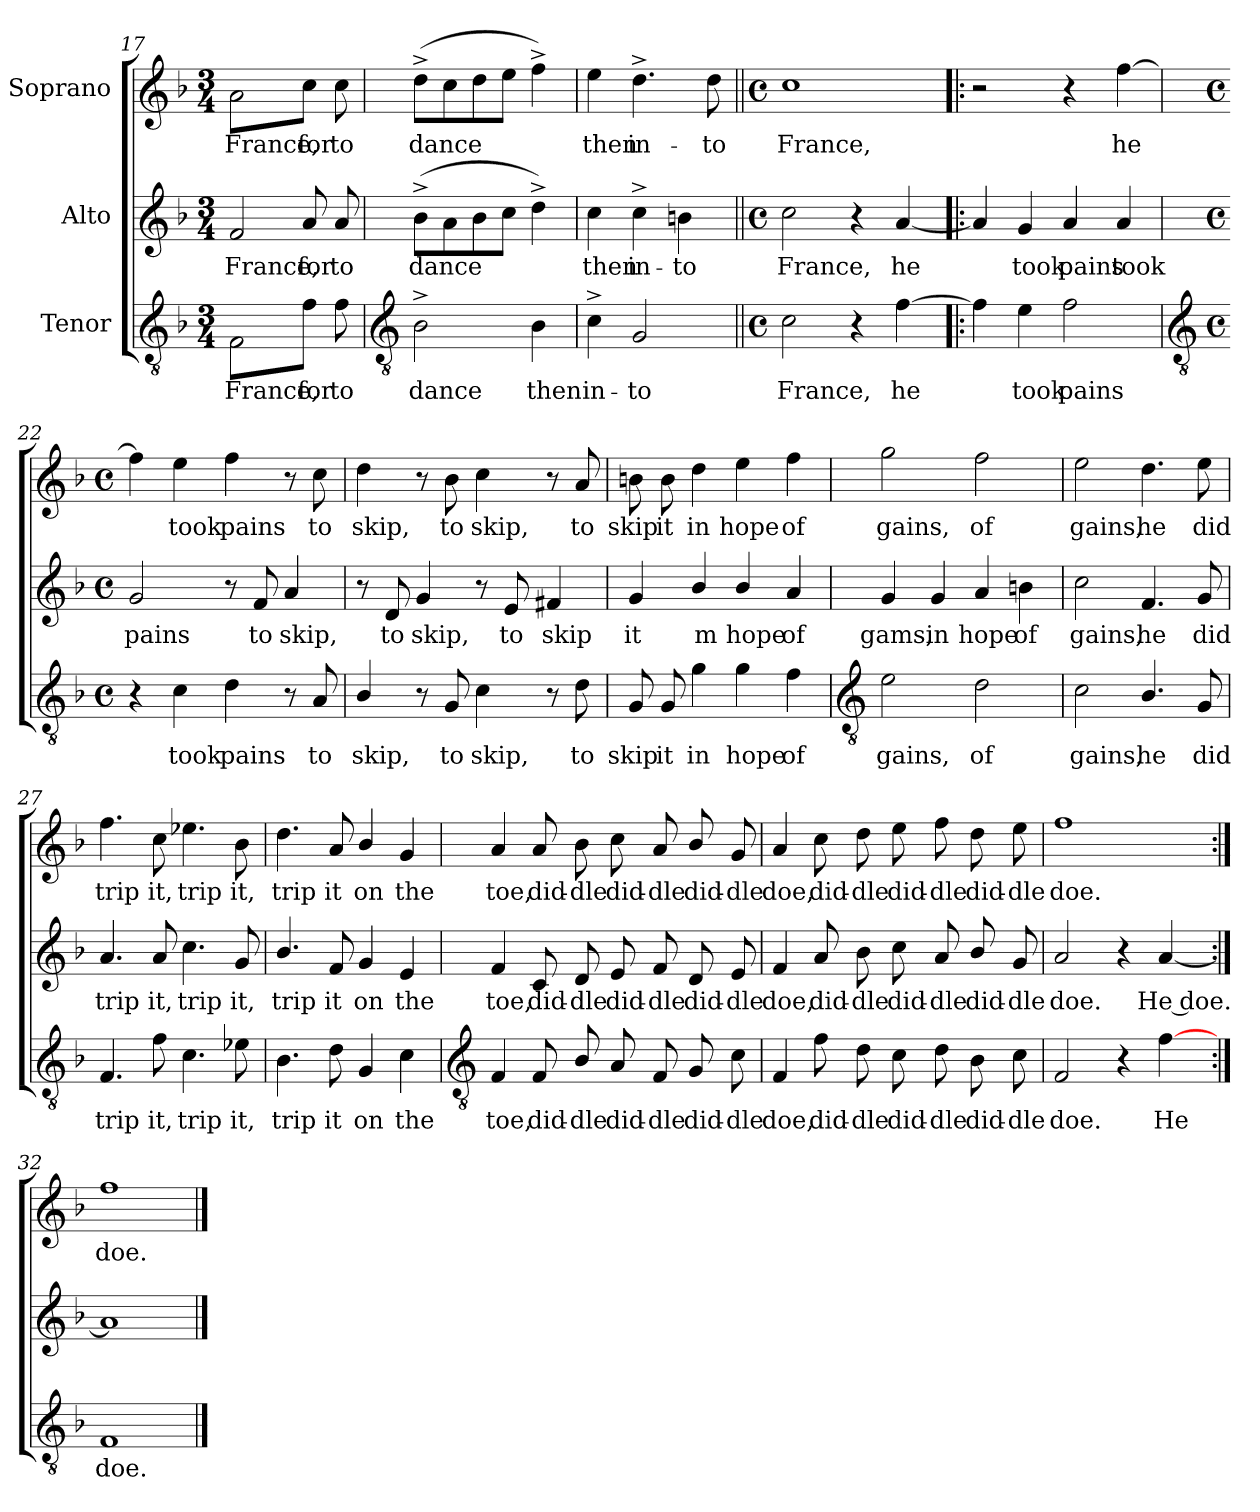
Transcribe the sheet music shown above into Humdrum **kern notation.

**kern	**text	**kern	**text	**kern	**text
*part3	*part3	*part2	*part2	*part1	*part1
*staff3	*staff3	*staff2	*staff2	*staff1	*staff1
*I"Tenor	*	*I"Alto	*	*I"Soprano	*
*clefGv2	*	*clefG2	*	*clefG2	*
*k[b-]	*	*k[b-]	*	*k[b-]	*
*F:	*	*F:	*	*F:	*
*M3/4	*	*M3/4	*	*M3/4	*
=17	=17	=17	=17	=17	=17
!	!LO:LY:b	!	!LO:LY:b	!	!LO:LY:b
2F	France,	2f	France,	2a	France,
!	!LO:LY:b	!	!LO:LY:b	!	!LO:LY:b
8fJ	for	8a	for	8ccJ	for
!	!LO:LY:b	!	!LO:LY:b	!	!LO:LY:b
8f	to	8a	to	8cc	to
!!LO:LB:g=z
=18	=18	=18	=18	=18	=18
*clefGv2	*	*	*	*	*
!	!LO:LY:b	!	!LO:LY:b	!	!LO:LY:b
2B-^	dance	(>8b-^L	dance	(>8dd^L	dance
.	.	8a	.	8cc	.
.	.	8b-	.	8dd	.
.	.	8ccJ	.	8eeJ	.
!	!LO:LY:b	!	!	!	!
4B-	then	4dd^)	.	4ff^)	.
=19	=19	=19	=19	=19	=19
!	!LO:LY:b	!	!LO:LY:b	!	!LO:LY:b
4c^	in-	4cc	then	4ee	then
!	!LO:LY:b	!	!LO:LY:b	!	!LO:LY:b
2G	-to	4cc^	in-	4.dd^	in-
!	!	!	!LO:LY:b	!	!
.	.	4bn	-to	.	.
!	!	!	!	!	!LO:LY:b
.	.	.	.	8dd	-to
=20||	=20||	=20||	=20||	=20||	=20||
*M4/4	*	*M4/4	*	*M4/4	*
*met(c)	*	*met(c)	*	*met(c)	*
!	!LO:LY:b	!	!LO:LY:b	!	!LO:LY:b
2c	France,	2cc	France,	1cc	France,
4r	.	4r	.	.	.
!	!LO:LY:b	!	!LO:LY:b	!	!
[4f	he	[4a	he	.	.
=21!|:	=21!|:	=21!|:	=21!|:	=21!|:	=21!|:
4f]	.	4a]	.	2r	.
!	!LO:LY:b	!	!LO:LY:b	!	!
4e	took	4g	took	.	.
!	!LO:LY:b	!	!LO:LY:b	!	!
2f	pains	4a	pains	4r	.
!	!	!	!LO:LY:b	!	!LO:LY:b
.	.	4a	took	[4ff	he
!!LO:LB:g=z
=22	=22	=22	=22	=22	=22
*clefGv2	*	*	*	*	*
*M4/4	*	*M4/4	*	*M4/4	*
*met(c)	*	*met(c)	*	*met(c)	*
!	!	!	!LO:LY:b	!	!
4r	.	2g	pains	4ff]	.
!	!LO:LY:b	!	!	!	!LO:LY:b
4c	took	.	.	4ee	took
!	!LO:LY:b	!	!	!	!LO:LY:b
4d	pains	8r	.	4ff	pains
!	!	!	!LO:LY:b	!	!
.	.	8f	to	.	.
!	!	!	!LO:LY:b	!	!
8r	.	4a	skip,	8r	.
!	!LO:LY:b	!	!	!	!LO:LY:b
8A	to	.	.	8cc	to
=23	=23	=23	=23	=23	=23
!	!LO:LY:b	!	!	!	!LO:LY:b
4B-/	skip,	8r	.	4dd	skip,
!	!	!	!LO:LY:b	!	!
.	.	8d	to	.	.
!	!	!	!LO:LY:b	!	!
8r	.	4g	skip,	8r	.
!	!LO:LY:b	!	!	!	!LO:LY:b
8G	to	.	.	8b-	to
!	!LO:LY:b	!	!	!	!LO:LY:b
4c	skip,	8r	.	4cc	skip,
!	!	!	!LO:LY:b	!	!
.	.	8e	to	.	.
!	!	!	!LO:LY:b	!	!
8r	.	4f#X	skip	8r	.
!	!LO:LY:b	!	!	!	!LO:LY:b
8d	to	.	.	8a	to
=24	=24	=24	=24	=24	=24
!	!LO:LY:b	!	!LO:LY:b	!	!LO:LY:b
8G	skip	4g	it	8bn	skip
!	!LO:LY:b	!	!	!	!LO:LY:b
8G	it	.	.	8b	it
!	!LO:LY:b	!	!LO:LY:b	!	!LO:LY:b
4g	in	4b-/	m	4dd	in
!	!LO:LY:b	!	!LO:LY:b	!	!LO:LY:b
4g	hope	4b-/	hope	4ee	hope
!	!LO:LY:b	!	!LO:LY:b	!	!LO:LY:b
4f	of	4a	of	4ff	of
!!LO:LB:g=z
=25	=25	=25	=25	=25	=25
*clefGv2	*	*	*	*	*
!	!LO:LY:b	!	!LO:LY:b	!	!LO:LY:b
2e	gains,	4g	gams,	2gg	gains,
!	!	!	!LO:LY:b	!	!
.	.	4g	in	.	.
!	!LO:LY:b	!	!LO:LY:b	!	!LO:LY:b
2d	of	4a	hope	2ff	of
!	!	!	!LO:LY:b	!	!
.	.	4bn	of	.	.
=26	=26	=26	=26	=26	=26
!	!LO:LY:b	!	!LO:LY:b	!	!LO:LY:b
2c	gains,	2cc	gains,	2ee	gains,
!	!LO:LY:b	!	!LO:LY:b	!	!LO:LY:b
4.B-/	he	4.f	he	4.dd	he
!	!LO:LY:b	!	!LO:LY:b	!	!LO:LY:b
8G	did	8g	did	8ee	did
=27	=27	=27	=27	=27	=27
!	!LO:LY:b	!	!LO:LY:b	!	!LO:LY:b
4.F	trip	4.a	trip	4.ff	trip
!	!LO:LY:b	!	!LO:LY:b	!	!LO:LY:b
8f	it,	8a	it,	8cc	it,
!	!LO:LY:b	!	!LO:LY:b	!	!LO:LY:b
4.c	trip	4.cc	trip	4.ee-X	trip
!	!LO:LY:b	!	!LO:LY:b	!	!LO:LY:b
8e-X	it,	8g	it,	8b-	it,
=28	=28	=28	=28	=28	=28
!	!LO:LY:b	!	!LO:LY:b	!	!LO:LY:b
4.B-	trip	4.b-/	trip	4.dd	trip
!	!LO:LY:b	!	!LO:LY:b	!	!LO:LY:b
8d	it	8f	it	8a	it
!	!LO:LY:b	!	!LO:LY:b	!	!LO:LY:b
4G	on	4g	on	4b-/	on
!	!LO:LY:b	!	!LO:LY:b	!	!LO:LY:b
4c	the	4e	the	4g	the
!!LO:LB:g=z
=29	=29	=29	=29	=29	=29
*clefGv2	*	*	*	*	*
!	!LO:LY:b	!	!LO:LY:b	!	!LO:LY:b
4F	toe,	4f	toe,	4a	toe,
!	!LO:LY:b	!	!LO:LY:b	!	!LO:LY:b
8F	did-	8c	did-	8a	did-
!	!LO:LY:b	!	!LO:LY:b	!	!LO:LY:b
8B-/	-dle	8d	-dle	8b-	-dle
!	!LO:LY:b	!	!LO:LY:b	!	!LO:LY:b
8A	did-	8e	did-	8cc	did-
!	!LO:LY:b	!	!LO:LY:b	!	!LO:LY:b
8F	-dle	8f	-dle	8a	-dle
!	!LO:LY:b	!	!LO:LY:b	!	!LO:LY:b
8G	did-	8d	did-	8b-/	did-
!	!LO:LY:b	!	!LO:LY:b	!	!LO:LY:b
8c	-dle	8e	-dle	8g	-dle
=30	=30	=30	=30	=30	=30
!	!LO:LY:b	!	!LO:LY:b	!	!LO:LY:b
4F	doe,	4f	doe,	4a	doe,
!	!LO:LY:b	!	!LO:LY:b	!	!LO:LY:b
8f	did-	8a	did-	8cc	did-
!	!LO:LY:b	!	!LO:LY:b	!	!LO:LY:b
8d	-dle	8b-	-dle	8dd	-dle
!	!LO:LY:b	!	!LO:LY:b	!	!LO:LY:b
8c	did-	8cc	did-	8ee	did-
!	!LO:LY:b	!	!LO:LY:b	!	!LO:LY:b
8d	-dle	8a	-dle	8ff	-dle
!	!LO:LY:b	!	!LO:LY:b	!	!LO:LY:b
8B-	did-	8b-/	did-	8dd	did-
!	!LO:LY:b	!	!LO:LY:b	!	!LO:LY:b
8c	-dle	8g	-dle	8ee	-dle
=31	=31	=31	=31	=31	=31
!	!LO:LY:b	!	!LO:LY:b	!	!LO:LY:b
2F	doe.	2a	doe.	1ff	doe.
4r	.	4r	.	.	.
!	!LO:LY:b	!	!LO:LY:b	!	!
[4f	He	[4a	He doe.	.	.
=32:|!	=32:|!	=32:|!	=32:|!	=32:|!	=32:|!
!	!LO:LY:b	!	!	!	!LO:LY:b
1F	doe.	1a]	.	1ff	doe.
==	==	==	==	==	==
*-	*-	*-	*-	*-	*-
